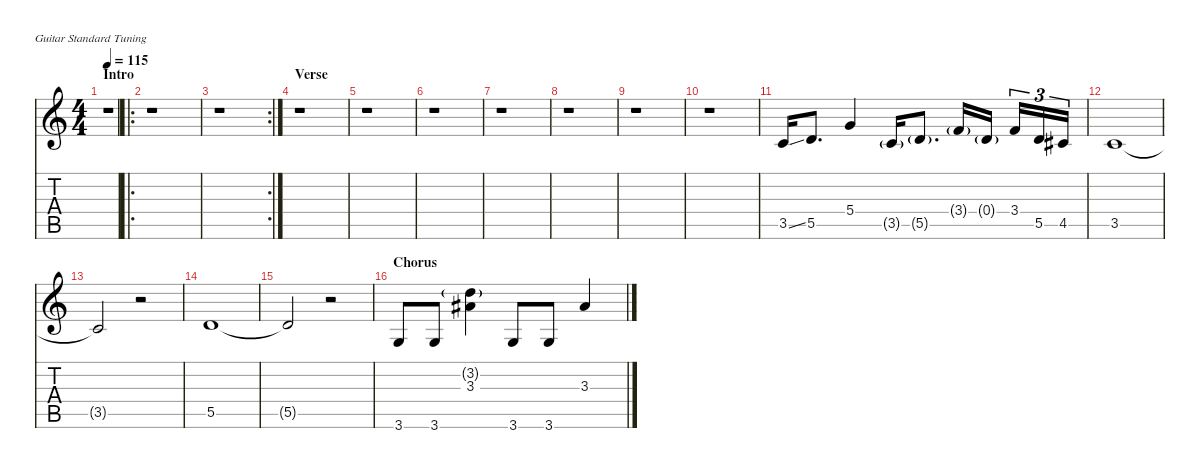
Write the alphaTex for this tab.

\defaultSystemsLayout 4
\hideDynamics
\bracketExtendMode nobrackets
\singleTrackTrackNamePolicy hidden
\multiTrackTrackNamePolicy hidden
\otherSystemsTrackNameOrientation horizontal
\track ("Overdriven" "od.guit.") {instrument overdrivenguitar}
\staff {score tabs}
\tuning (E4 B3 G3 D3 A2 E2)
\ts (4 4)
\section ("" "Intro")
\ac
\tempo 115
\clef g2
\ks c
r.1{dy f instrument overdrivenguitar beam Down} |
\ro
r.1{beam Down} |
\rc 2
r.1{beam Down} |
\section ("" "Verse")
r.1{beam Down} |
r.1{beam Down} |
r.1{beam Down} |
r.1{beam Down} |
r.1{beam Down} |
r.1{beam Down} |
r.1{beam Down} |
3.5{ss}.16{beam Up} 5.5.8{d beam Up} 5.4.4{beam Up} 3.5{g}.16{beam Up} 5.5{g}.8{d beam Up} 3.4{g}.16{beam Up} 0.4{g}.16{beam Up} 3.4.16{tu (3 2) beam Up} 5.5.16{tu (3 2) beam Up} 4.5{acc #}.16{tu (3 2) beam Up} |
3.5.1{beam Up} |
3.5{t}.2{beam Up} r.2{beam Up} |
5.5.1{beam Up} |
5.5{t}.2{beam Up} r.2{beam Up} |
\section ("" "Chorus")
3.6.8{beam Up} 3.6.8{beam Up} (3.2{g} 3.3{acc #}).4{beam Down} 3.6.8{beam Up} 3.6.8{beam Up} 3.3{acc #}.4{beam Up}
